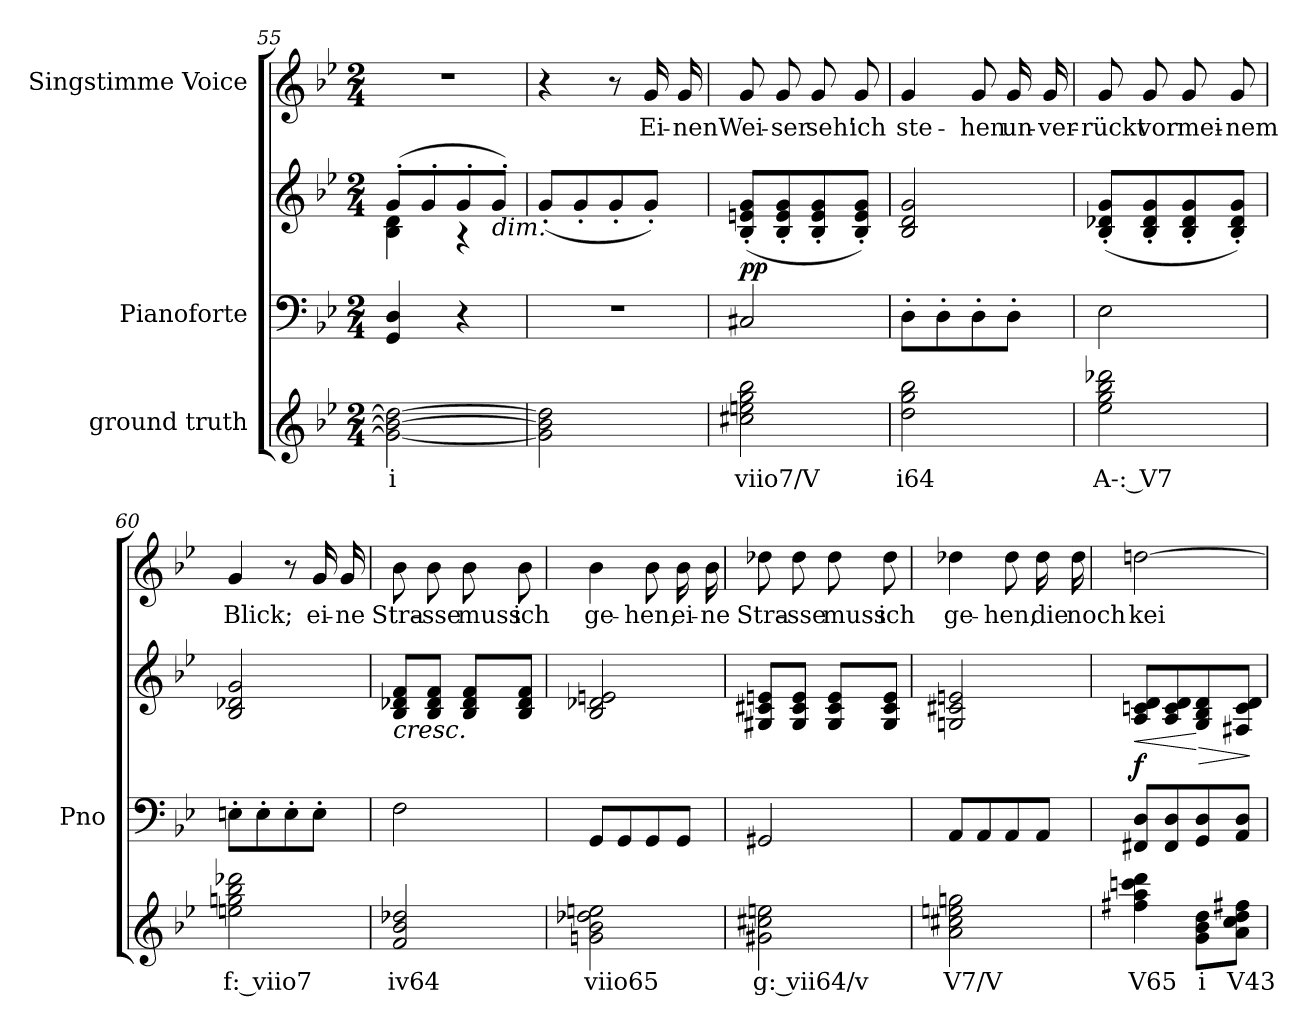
**kern	**text	**kern	**kern	**dynam	**kern	**text
*part3	*part3	*part2	*part2	*part2	*part1	*part1
*staff4	*staff4	*staff3	*staff2	*staff2/3	*staff1	*staff1
*I"ground truth	*	*I"Pianoforte	*	*	*I"Singstimme Voice	*
*	*	*I'Pno	*	*	*	*
*	*	*clefF4	*clefG2	*	*clefG2	*
*k[b-e-]	*	*k[b-e-]	*k[b-e-]	*	*k[b-e-]	*
*M2/4	*	*M2/4	*M2/4	*	*M2/4	*
=55	=55	=55	=55	=55	=55	=55
*	*	*	*^	*	*	*
2g_ 2b-_ 2dd_	i	4GG/ 4D/	(>8g'/L	4B-\ 4d\	.	2r	.
.	.	.	8g'/	.	.	.	.
.	.	4r	8g'/	4r	.	.	.
!	!	!	!LO:TX:b:i:t=dim.	!	!	!	!
.	.	.	8g'/J)	.	.	.	.
*	*	*	*v	*v	*	*	*
=56	=56	=56	=56	=56	=56	=56
2g] 2b-] 2dd]	.	2r	(>8g'/L	.	4r	.
.	.	.	8g'/	.	.	.
.	.	.	8g'/	.	8r	.
!	!	!	!	!	!	!LO:LY:b
.	.	.	8g'/J)	.	16g/	Ei-
!	!	!	!	!	!	!LO:LY:b
.	.	.	.	.	16g/	-nen
=57	=57	=57	=57	=57	=57	=57
!	!	!	!	!LO:DY:b	!	!LO:LY:b
2cc#X 2een 2gg 2bb-	viio7/V	2C#X/	(<8B-/' 8en/' 8g/'L	pp	8g/	Wei-
!	!	!	!	!	!	!LO:LY:b
.	.	.	8B-/' 8e/' 8g/'	.	8g/	-ser
!	!	!	!	!	!	!LO:LY:b
.	.	.	8B-/' 8e/' 8g/'	.	8g/	seh'
!	!	!	!	!	!	!LO:LY:b
.	.	.	8B-/' 8e/' 8g/'J)	.	8g/	ich
=58	=58	=58	=58	=58	=58	=58
!	!	!	!	!	!	!LO:LY:b
2dd 2gg 2bb-	i64	8D'\L	2B-/ 2d/ 2g/	.	4g/	ste-
.	.	8D'\	.	.	.	.
!	!	!	!	!	!	!LO:LY:b
.	.	8D'\	.	.	8g/	-hen
!	!	!	!	!	!	!LO:LY:b
.	.	8D'\J	.	.	16g/	un-
!	!	!	!	!	!	!LO:LY:b
.	.	.	.	.	16g/	-ver-
=59	=59	=59	=59	=59	=59	=59
!	!	!	!	!	!	!LO:LY:b
2ee- 2gg 2bb- 2ddd-X	A-: V7	2E-\	(<8B-/' 8d-X/' 8g/'L	.	8g/	-rückt
!	!	!	!	!	!	!LO:LY:b
.	.	.	8B-/' 8d-/' 8g/'	.	8g/	vor
!	!	!	!	!	!	!LO:LY:b
.	.	.	8B-/' 8d-/' 8g/'	.	8g/	mei-
!	!	!	!	!	!	!LO:LY:b
.	.	.	8B-/' 8d-/' 8g/'J)	.	8g/	-nem
=60	=60	=60	=60	=60	=60	=60
!	!	!	!	!	!	!LO:LY:b
2een 2ggn 2bb- 2ddd-X	f: viio7	8En'\L	2B-/ 2d-X/ 2g/	.	4g/	Blick;
.	.	8E'\	.	.	.	.
.	.	8E'\	.	.	8r	.
!	!	!	!	!	!	!LO:LY:b
.	.	8E'\J	.	.	16g/	ei-
!	!	!	!	!	!	!LO:LY:b
.	.	.	.	.	16g/	-ne
=61	=61	=61	=61	=61	=61	=61
!	!	!	!LO:TX:b:i:t=cresc.	!	!	!
!	!	!	!	!	!	!LO:LY:b
2f 2b- 2dd-X	iv64	2F\	8B-/ 8d-X/ 8f/L	.	8b-\	Stra-
!	!	!	!	!	!	!LO:LY:b
.	.	.	8B-/ 8d-/ 8f/J	.	8b-\	-sse
!	!	!	!	!	!	!LO:LY:b
.	.	.	8B-/ 8d-/ 8f/L	.	8b-\	muss
!	!	!	!	!	!	!LO:LY:b
.	.	.	8B-/ 8d-/ 8f/J	.	8b-\	ich
=62	=62	=62	=62	=62	=62	=62
!	!	!	!	!	!	!LO:LY:b
2gn 2b- 2dd-X 2een	viio65	8GG/L	2B-/ 2d-X/ 2en/	.	4b-\	ge-
.	.	8GG/	.	.	.	.
!	!	!	!	!	!	!LO:LY:b
.	.	8GG/	.	.	8b-\	-hen,
!	!	!	!	!	!	!LO:LY:b
.	.	8GG/J	.	.	16b-\	ei-
!	!	!	!	!	!	!LO:LY:b
.	.	.	.	.	16b-\	-ne
=63	=63	=63	=63	=63	=63	=63
!	!	!	!	!	!	!LO:LY:b
2g#X 2cc#X 2een	g: vii64/v	2GG#X/	8G#X/ 8c#X/ 8en/L	.	8dd-X\	Stra-
!	!	!	!	!	!	!LO:LY:b
.	.	.	8G#/ 8c#/ 8e/J	.	8dd-\	-sse
!	!	!	!	!	!	!LO:LY:b
.	.	.	8G#/ 8c#/ 8e/L	.	8dd-\	muss
!	!	!	!	!	!	!LO:LY:b
.	.	.	8G#/ 8c#/ 8e/J	.	8dd-\	ich
=64	=64	=64	=64	=64	=64	=64
!	!	!	!	!	!	!LO:LY:b
2a 2cc#X 2een 2ggn	V7/V	8AA/L	2Gn/ 2c#X/ 2en/	.	4dd-X\	ge-
.	.	8AA/	.	.	.	.
!	!	!	!	!	!	!LO:LY:b
.	.	8AA/	.	.	8dd-\	-hen,
!	!	!	!	!	!	!LO:LY:b
.	.	8AA/J	.	.	16dd-\	die
!	!	!	!	!	!	!LO:LY:b
.	.	.	.	.	16dd-\	noch
=65	=65	=65	=65	=65	=65	=65
!	!	!	!	!LO:HP:b	!	!
!	!	!	!	!LO:DY:n=1:a=2	!	!LO:LY:b
4ff#X 4aa 4cccn 4ddd	V65	8FF#X/ 8D/L	8A/ 8cn/ 8d/L	< f	[2ddn\	-kei-
.	.	8FF#/ 8D/	8A/ 8c/ 8d/	.	.	.
!	!	!	!	!LO:HP:n=1:b	!	!
8g 8b- 8ddL	i	8GG/ 8D/	8G/ 8B-/ 8d/	[ >	.	.
8a 8cc 8dd 8ff#XJ	V43	8AA/ 8D/J	8F#X/ 8c/ 8d/J	.	.	.
.	.	.	.	]	.	.
=	=	=	=	=	=	=
*-	*-	*-	*-	*-	*-	*-
